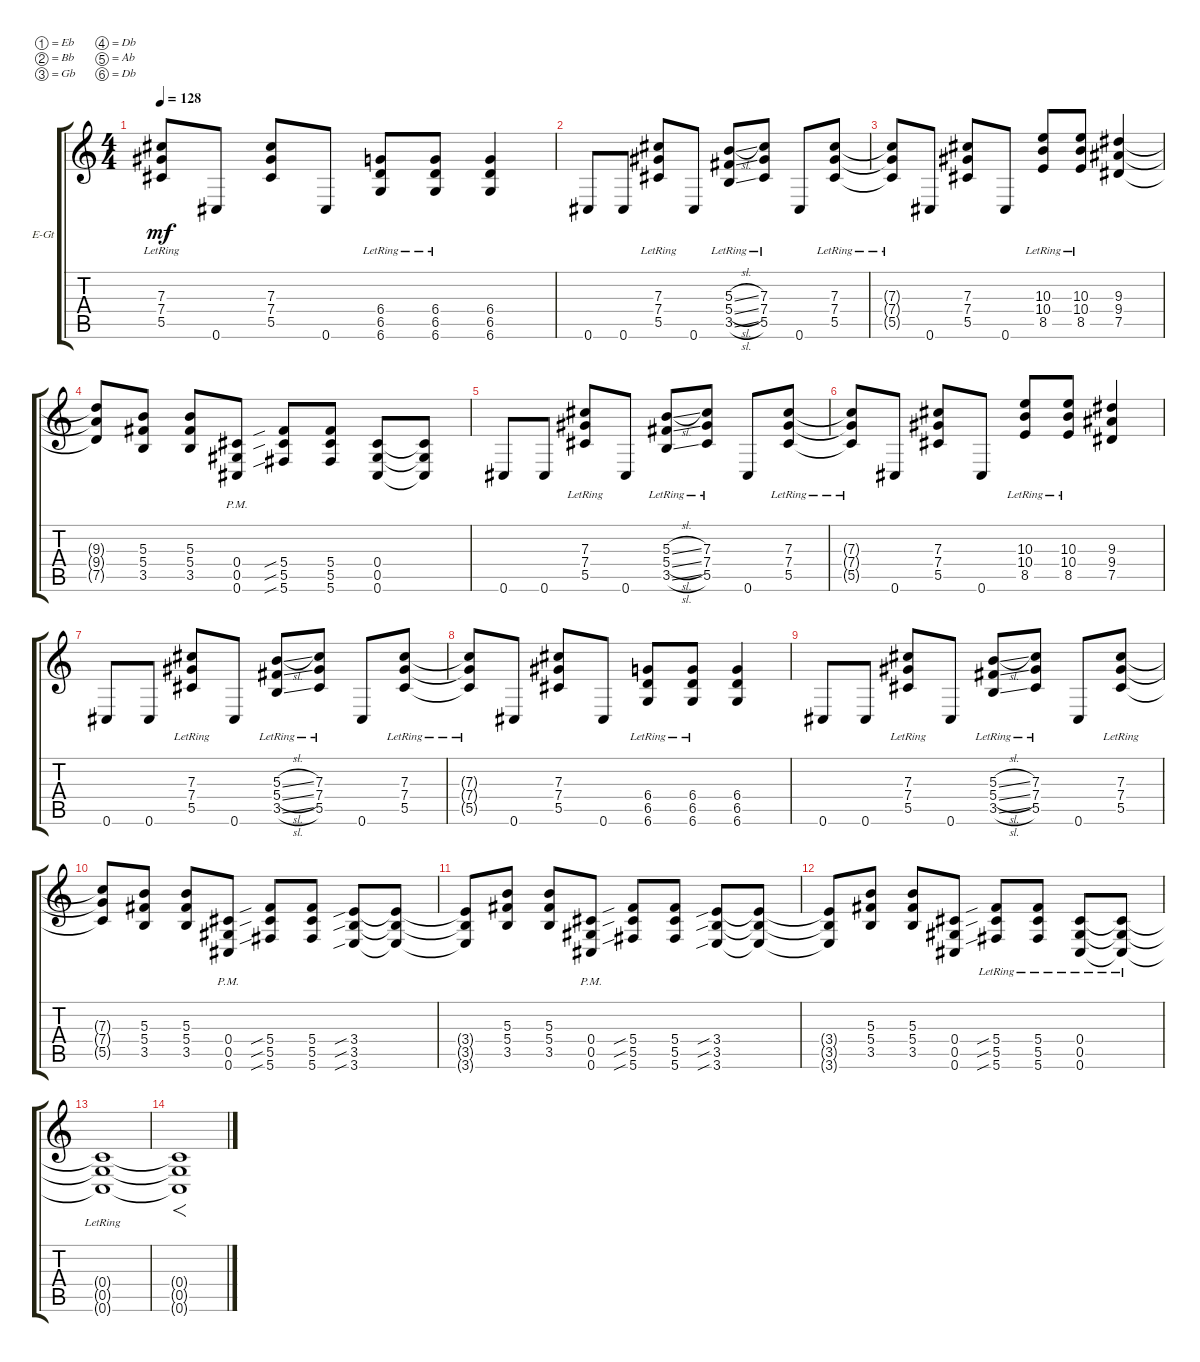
\defaultSystemsLayout 4
\bracketExtendMode groupsimilarinstruments
\firstSystemTrackNameOrientation horizontal
\otherSystemsTrackNameOrientation horizontal
\track ("backing guitar 2" "E-Gt") {instrument electricguitarclean}
\staff {score tabs}
\tuning (Eb4 Bb3 Gb3 Db3 Ab2 Db2)
\ts (4 4)
\tempo 128
\clef g2
\ks c
(5.5{lr t} 7.4{lr t} 7.3{lr t}).8{dy mf} 0.6.8 (5.5 7.4 7.3).8 0.6.8 (6.4{lr} 6.5{lr} 6.6).8 (6.5{lr} 6.4{lr} 6.6).8 (6.5 6.4 6.6).4 |
0.6.8 0.6.8 (5.5{lr} 7.4{lr} 7.3{lr}).8 0.6.8 (3.5{sl lr} 5.4{sl lr} 5.3{sl lr}).8 (7.3{lr} 7.4{lr} 5.5{lr}).8 0.6.8 (5.5{lr} 7.4{lr} 7.3{lr}).8 |
(5.5{lr t} 7.4{lr t} 7.3{lr t}).8 0.6.8 (5.5 7.4 7.3).8 0.6.8 (10.3{lr} 10.4{lr} 8.5{lr}).8 (8.5{lr} 10.4{lr} 10.3{lr}).8 (7.5 9.4 9.3).4 |
(7.5{t} 9.4{t} 9.3{t}).8 (3.5 5.4 5.3).8 (3.5 5.4 5.3).8 (0.5{pm} 0.4{pm} 0.6{pm}).8 (5.6{sib} 5.5{sib} 5.4{sib}).8 (5.4 5.5 5.6).8 (0.6 0.5 0.4).8 (0.4{t} 0.5{t} 0.6{t}).8 |
0.6.8 0.6.8 (5.5{lr} 7.4{lr} 7.3{lr}).8 0.6.8 (3.5{sl lr} 5.4{sl lr} 5.3{sl lr}).8 (7.3{lr} 7.4{lr} 5.5{lr}).8 0.6.8 (5.5{lr} 7.4{lr} 7.3{lr}).8 |
(5.5{lr t} 7.4{lr t} 7.3{lr t}).8 0.6.8 (5.5 7.4 7.3).8 0.6.8 (10.3{lr} 10.4{lr} 8.5{lr}).8 (8.5{lr} 10.4{lr} 10.3{lr}).8 (7.5 9.4 9.3).4 |
0.6.8 0.6.8 (5.5{lr} 7.4{lr} 7.3{lr}).8 0.6.8 (3.5{sl lr} 5.4{sl lr} 5.3{sl lr}).8 (7.3{lr} 7.4{lr} 5.5{lr}).8 0.6.8 (5.5{lr} 7.4{lr} 7.3{lr}).8 |
(5.5{lr t} 7.4{lr t} 7.3{lr t}).8 0.6.8 (5.5 7.4 7.3).8 0.6.8 (6.4{lr} 6.5{lr} 6.6).8 (6.5{lr} 6.4{lr} 6.6).8 (6.5 6.4 6.6).4 |
0.6.8 0.6.8 (5.5{lr} 7.4{lr} 7.3{lr}).8 0.6.8 (3.5{sl lr} 5.4{sl lr} 5.3{sl lr}).8 (7.3{lr} 7.4{lr} 5.5{lr}).8 0.6.8 (5.5{lr} 7.4{lr} 7.3{lr}).8 |
(5.5{t} 7.4{t} 7.3{t}).8 (3.5 5.4 5.3).8 (3.5 5.4 5.3).8 (0.5{pm} 0.4{pm} 0.6{pm}).8 (5.6{sib} 5.5{sib} 5.4{sib}).8 (5.4 5.5 5.6).8 (3.6{sib} 3.5{sib} 3.4{sib}).8 (3.4{t} 3.5{t} 3.6{t}).8 |
(3.5{t} 3.4{t} 3.6{t}).8 (3.5 5.4 5.3).8 (3.5 5.4 5.3).8 (0.5{pm} 0.4{pm} 0.6{pm}).8 (5.6{sib} 5.5{sib} 5.4{sib}).8 (5.4 5.5 5.6).8 (3.6{sib} 3.5{sib} 3.4{sib}).8 (3.4{t} 3.5{t} 3.6{t}).8 |
(3.5{t} 3.4{t} 3.6{t}).8 (3.5 5.4 5.3).8 (3.5 5.4 5.3).8 (0.5 0.4 0.6).8 (5.6{sib lr} 5.5{sib lr} 5.4{sib lr}).8 (5.4{lr} 5.5{lr} 5.6{lr}).8 (0.6{lr} 0.5{lr} 0.4{lr}).8 (0.4{lr t} 0.5{t} 0.6{t}).8 |
(0.4{lr t} 0.5{t} 0.6{t}).1 |
(0.6{t} 0.5{t} 0.4{t}).1{f}
